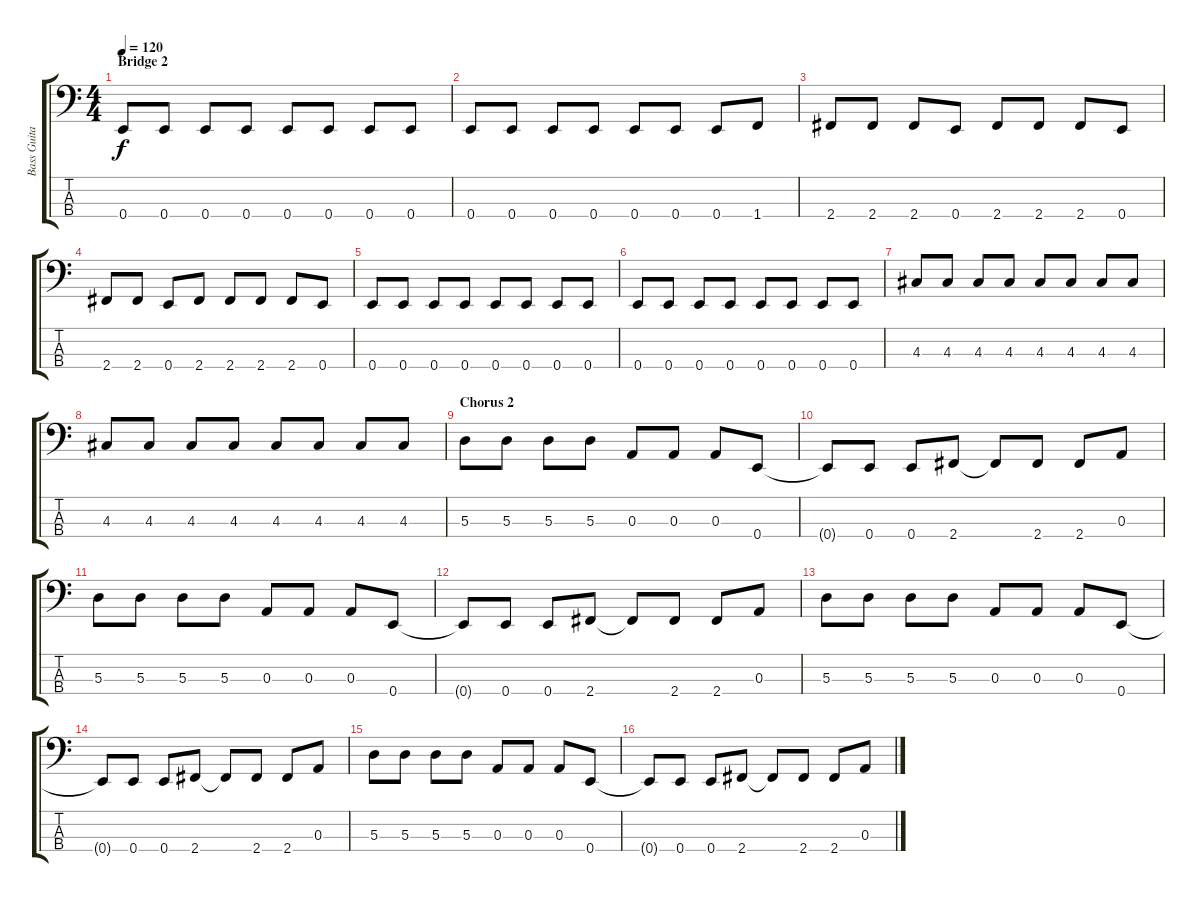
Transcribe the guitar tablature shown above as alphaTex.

\track ("Bass Guitar" "Bass Guita") {instrument electricbasspick}
\staff {score tabs}
\tuning (G2 D2 A1 E1) {hide}
\ts (4 4)
\section ("" "Bridge 2")
\tempo 120
\clef f4
\ks c
0.4.8{dy f} 0.4.8 0.4.8 0.4.8 0.4.8 0.4.8 0.4.8 0.4.8 |
0.4.8 0.4.8 0.4.8 0.4.8 0.4.8 0.4.8 0.4.8 1.4.8 |
2.4.8 2.4.8 2.4.8 0.4.8 2.4.8 2.4.8 2.4.8 0.4.8 |
2.4.8 2.4.8 0.4.8 2.4.8 2.4.8 2.4.8 2.4.8 0.4.8 |
0.4.8 0.4.8 0.4.8 0.4.8 0.4.8 0.4.8 0.4.8 0.4.8 |
0.4.8 0.4.8 0.4.8 0.4.8 0.4.8 0.4.8 0.4.8 0.4.8 |
4.3.8 4.3.8 4.3.8 4.3.8 4.3.8 4.3.8 4.3.8 4.3.8 |
4.3.8 4.3.8 4.3.8 4.3.8 4.3.8 4.3.8 4.3.8 4.3.8 |
\section ("" "Chorus 2")
5.3.8 5.3.8 5.3.8 5.3.8 0.3.8 0.3.8 0.3.8 0.4.8 |
0.4{t}.8 0.4.8 0.4.8 2.4.8 2.4{t}.8 2.4.8 2.4.8 0.3.8 |
5.3.8 5.3.8 5.3.8 5.3.8 0.3.8 0.3.8 0.3.8 0.4.8 |
0.4{t}.8 0.4.8 0.4.8 2.4.8 2.4{t}.8 2.4.8 2.4.8 0.3.8 |
5.3.8 5.3.8 5.3.8 5.3.8 0.3.8 0.3.8 0.3.8 0.4.8 |
0.4{t}.8 0.4.8 0.4.8 2.4.8 2.4{t}.8 2.4.8 2.4.8 0.3.8 |
5.3.8 5.3.8 5.3.8 5.3.8 0.3.8 0.3.8 0.3.8 0.4.8 |
0.4{t}.8 0.4.8 0.4.8 2.4.8 2.4{t}.8 2.4.8 2.4.8 0.3.8
